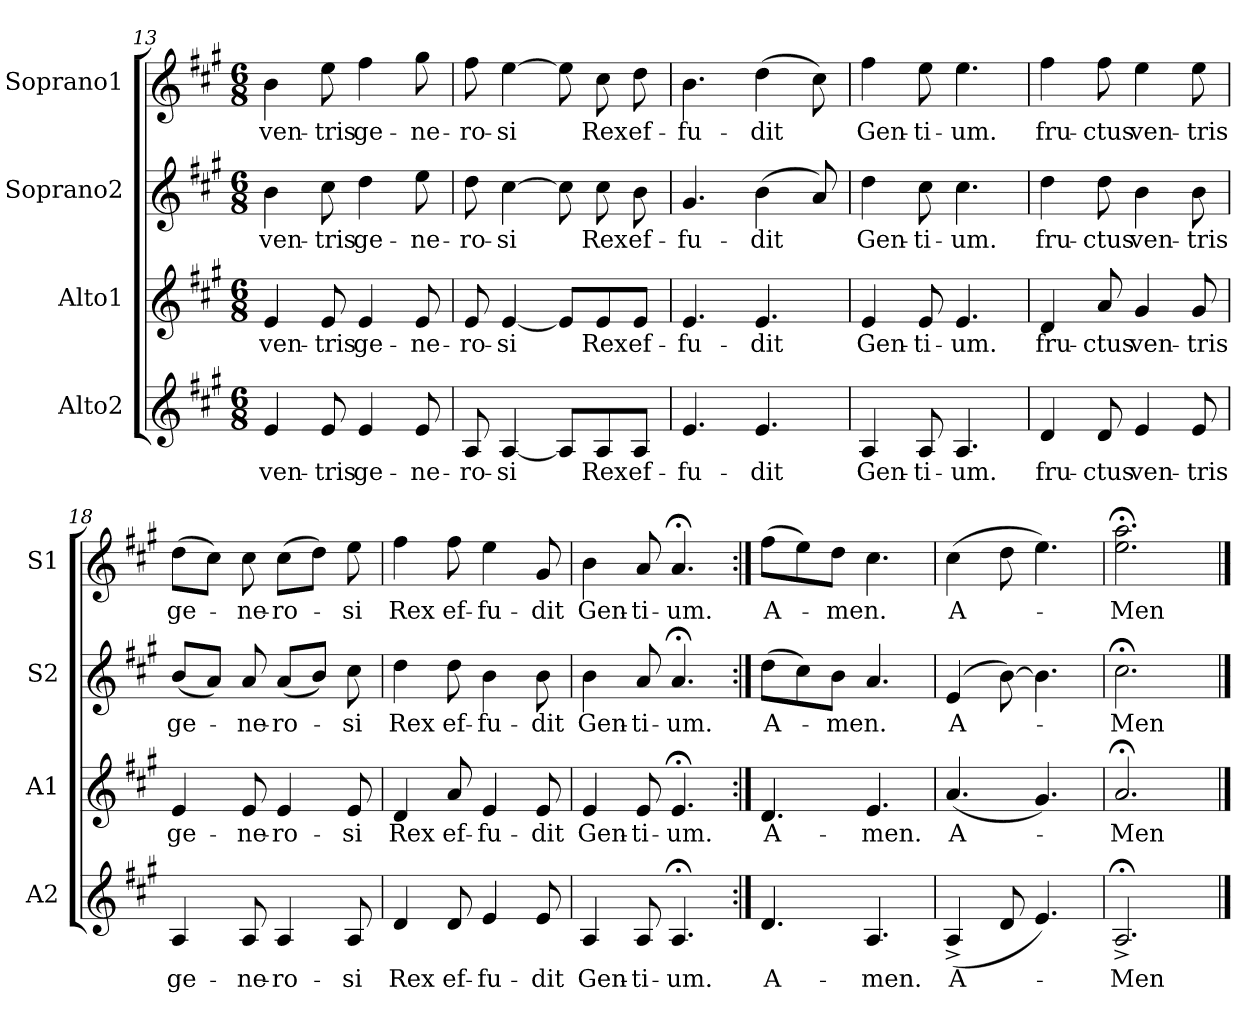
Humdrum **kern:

**kern	**text	**kern	**text	**kern	**text	**kern	**text
*part4	*part4	*part3	*part3	*part2	*part2	*part1	*part1
*staff4	*staff4	*staff3	*staff3	*staff2	*staff2	*staff1	*staff1
*I"Alto2	*	*I"Alto1	*	*I"Soprano2	*	*I"Soprano1	*
*I'A2	*	*I'A1	*	*I'S2	*	*I'S1	*
!!LO:PB:g=z
*clefG2	*	*clefG2	*	*clefG2	*	*clefG2	*
*k[f#c#g#]	*	*k[f#c#g#]	*	*k[f#c#g#]	*	*k[f#c#g#]	*
*A:	*	*A:	*	*A:	*	*A:	*
*M6/8	*	*M6/8	*	*M6/8	*	*M6/8	*
=13	=13	=13	=13	=13	=13	=13	=13
!	!LO:LY:b	!	!LO:LY:b	!	!LO:LY:b	!	!LO:LY:b
4e/	ven-	4e/	ven-	4b\	ven-	4b\	ven-
!	!LO:LY:b	!	!LO:LY:b	!	!LO:LY:b	!	!LO:LY:b
8e/	-tris	8e/	-tris	8cc#\	-tris	8ee\	-tris
!	!LO:LY:b	!	!LO:LY:b	!	!LO:LY:b	!	!LO:LY:b
4e/	ge-	4e/	ge-	4dd\	ge-	4ff#\	ge-
!	!LO:LY:b	!	!LO:LY:b	!	!LO:LY:b	!	!LO:LY:b
8e/	-ne-	8e/	-ne-	8ee\	-ne-	8gg#\	-ne-
=14	=14	=14	=14	=14	=14	=14	=14
!	!LO:LY:b	!	!LO:LY:b	!	!LO:LY:b	!	!LO:LY:b
8A/	-ro-	8e/	-ro-	8dd\	-ro-	8ff#\	-ro-
!	!LO:LY:b	!	!LO:LY:b	!	!LO:LY:b	!	!LO:LY:b
[<4A/	-si	[<4e/	-si	[>4cc#\	-si	[>4ee\	-si
8A/L]	.	8e/L]	.	8cc#\]	.	8ee\]	.
!	!LO:LY:b	!	!LO:LY:b	!	!LO:LY:b	!	!LO:LY:b
8A/	Rex	8e/	Rex	8cc#\	Rex	8cc#\	Rex
!	!LO:LY:b	!	!LO:LY:b	!	!LO:LY:b	!	!LO:LY:b
8A/J	ef-	8e/J	ef-	8b\	ef-	8dd\	ef-
=15	=15	=15	=15	=15	=15	=15	=15
!	!LO:LY:b	!	!LO:LY:b	!	!LO:LY:b	!	!LO:LY:b
4.e/	-fu-	4.e/	-fu-	4.g#/	-fu-	4.b\	-fu-
!	!LO:LY:b	!	!LO:LY:b	!	!LO:LY:b	!	!LO:LY:b
4.e/	-dit	4.e/	-dit	(>4b\	-dit	(>4dd\	-dit
.	.	.	.	8a/)	.	8cc#\)	.
=16	=16	=16	=16	=16	=16	=16	=16
!	!LO:LY:b	!	!LO:LY:b	!	!LO:LY:b	!	!LO:LY:b
4A/	Gen-	4e/	Gen-	4dd\	Gen-	4ff#\	Gen-
!	!LO:LY:b	!	!LO:LY:b	!	!LO:LY:b	!	!LO:LY:b
8A/	-ti-	8e/	-ti-	8cc#\	-ti-	8ee\	-ti-
!	!LO:LY:b	!	!LO:LY:b	!	!LO:LY:b	!	!LO:LY:b
4.A/	-um.	4.e/	-um.	4.cc#\	-um.	4.ee\	-um.
=17	=17	=17	=17	=17	=17	=17	=17
!	!LO:LY:b	!	!LO:LY:b	!	!LO:LY:b	!	!LO:LY:b
4d/	fru-	4d/	fru-	4dd\	fru-	4ff#\	fru-
!	!LO:LY:b	!	!LO:LY:b	!	!LO:LY:b	!	!LO:LY:b
8d/	-ctus	8a/	-ctus	8dd\	-ctus	8ff#\	-ctus
!	!LO:LY:b	!	!LO:LY:b	!	!LO:LY:b	!	!LO:LY:b
4e/	ven-	4g#/	ven-	4b\	ven-	4ee\	ven-
!	!LO:LY:b	!	!LO:LY:b	!	!LO:LY:b	!	!LO:LY:b
8e/	-tris	8g#/	-tris	8b\	-tris	8ee\	-tris
!!LO:LB:g=z
=18	=18	=18	=18	=18	=18	=18	=18
!	!LO:LY:b	!	!LO:LY:b	!	!LO:LY:b	!	!LO:LY:b
4A/	ge-	4e/	ge-	(<8b/L	ge-	(>8dd\L	ge-
.	.	.	.	8a/J)	.	8cc#\J)	.
!	!LO:LY:b	!	!LO:LY:b	!	!LO:LY:b	!	!LO:LY:b
8A/	-ne-	8e/	-ne-	8a/	-ne-	8cc#\	-ne-
!	!LO:LY:b:rj	!	!LO:LY:b:rj	!	!LO:LY:b	!	!LO:LY:b
4A/	-ro-	4e/	-ro-	(<8a/L	-ro-	(>8cc#\L	-ro-
.	.	.	.	8b/J)	.	8dd\J)	.
!	!LO:LY:b	!	!LO:LY:b	!	!LO:LY:b	!	!LO:LY:b
8A/	-si	8e/	-si	8cc#\	-si	8ee\	-si
=19	=19	=19	=19	=19	=19	=19	=19
!	!LO:LY:b	!	!LO:LY:b	!	!LO:LY:b	!	!LO:LY:b
4d/	Rex	4d/	Rex	4dd\	Rex	4ff#\	Rex
!	!LO:LY:b	!	!LO:LY:b	!	!LO:LY:b	!	!LO:LY:b
8d/	ef-	8a/	ef-	8dd\	ef-	8ff#\	ef-
!	!LO:LY:b	!	!LO:LY:b	!	!LO:LY:b	!	!LO:LY:b
4e/	-fu-	4e/	-fu-	4b\	-fu-	4ee\	-fu-
!	!LO:LY:b	!	!LO:LY:b	!	!LO:LY:b	!	!LO:LY:b
8e/	-dit	8e/	-dit	8b\	-dit	8g#/	-dit
=20	=20	=20	=20	=20	=20	=20	=20
!	!LO:LY:b	!	!LO:LY:b	!	!LO:LY:b	!	!LO:LY:b
4A/	Gen-	4e/	Gen-	4b\	Gen-	4b\	Gen-
!	!LO:LY:b	!	!LO:LY:b	!	!LO:LY:b	!	!LO:LY:b
8A/	-ti-	8e/	-ti-	8a/	-ti-	8a/	-ti-
!	!LO:LY:b	!	!LO:LY:b	!	!LO:LY:b	!	!LO:LY:b
4.A;/	-um.	4.e;/	-um.	4.a;/	-um.	4.a;/	-um.
=21:|!	=21:|!	=21:|!	=21:|!	=21:|!	=21:|!	=21:|!	=21:|!
!	!LO:LY:b	!	!LO:LY:b	!	!LO:LY:b	!	!LO:LY:b
4.d/	A-	4.d/	A-	(>8dd\L	A-	(>8ff#\L	A-
.	.	.	.	8cc#\)	.	8ee\)	.
!	!	!	!	!	!LO:LY:b	!	!LO:LY:b
.	.	.	.	8b\J	-men.	8dd\J	-men.
!	!LO:LY:b	!	!LO:LY:b	!	!	!	!
4.A/	-men.	4.e/	-men.	4.a/	.	4.cc#\	.
=22	=22	=22	=22	=22	=22	=22	=22
!	!LO:LY:b	!	!LO:LY:b	!	!LO:LY:b	!	!LO:LY:b
(<4A^</	A-	(<4.a/	A-	(<4e/	A-	(>4cc#\	A-
8d/	.	.	.	[>8b\)	.	8dd\	.
4.e/)	.	4.g#/)	.	4.b\]	.	4.ee\)	.
=23	=23	=23	=23	=23	=23	=23	=23
!	!LO:LY:b	!	!LO:LY:b	!	!LO:LY:b	!	!LO:LY:b
2.A;^</	-Men	2.a;/	-Men	2.cc#;<\	-Men	2.ee\;< 2.aa\;<	-Men
==	==	==	==	==	==	==	==
*-	*-	*-	*-	*-	*-	*-	*-
